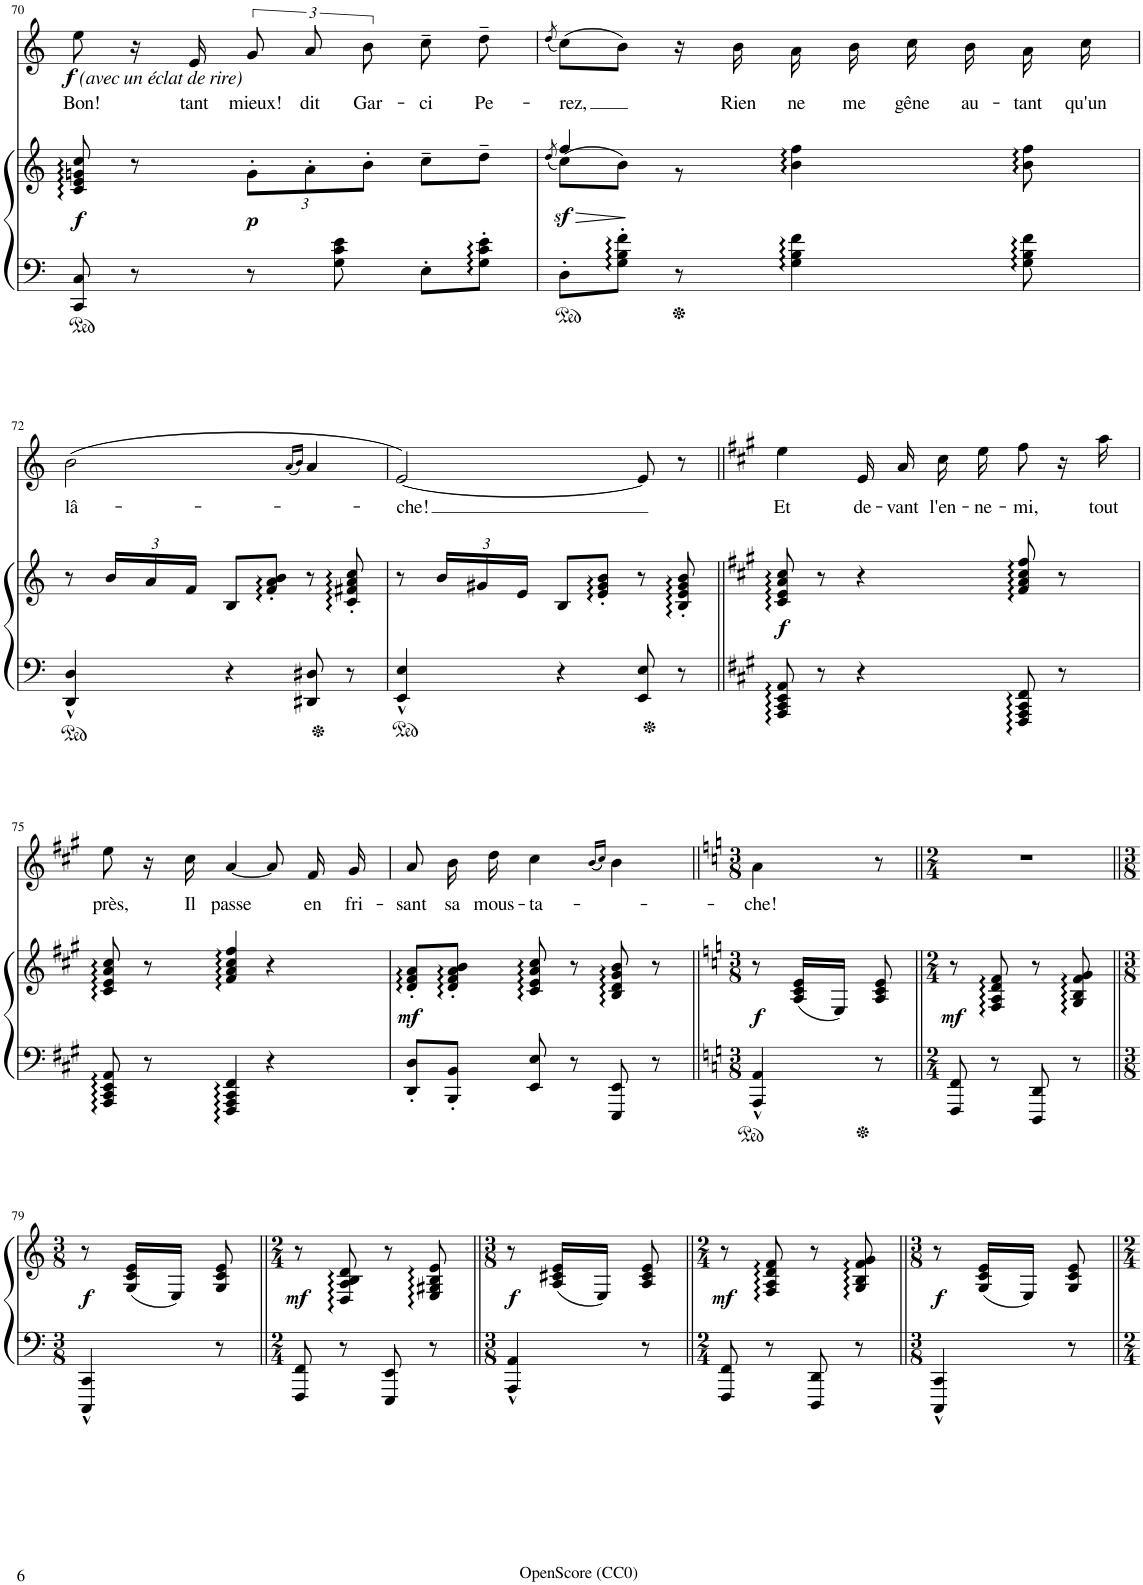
**kern	**kern	**dynam	**kern	**text	**dynam
*part2	*part2	*part2	*part1	*part1	*part1
*staff3	*staff2	*staff2/3	*staff1	*staff1	*staff1
*I"Piano	*	*	*I"Chant Voice	*	*
*I'Pno	*	*	*	*	*
!!LO:PB:g=z
*clefF4	*clefG2	*	*clefG2	*	*
*k[]	*k[]	*	*k[]	*	*
*M3/4	*M3/4	*	*M3/4	*	*
=70	=70	=70	=70	=70	=70
!	!	!	!LO:TX:b:i:t=(avec un éclat de rire)	!	!
!	!	!LO:DY:b	!	!LO:LY:b	!LO:DY:b
8CC/ 8C/	8c/ 8e/ 8gn/ 8cc/	f	8ee\	Bon!	f
8r	8r	.	16r	.	.
!	!	!	!	!LO:LY:b	!
.	.	.	16e/	tant	.
*	*Xbrackettup	*	*	*	*
!	!	!LO:DY:b	!	!LO:LY:b	!
8r	12g'\L	p	12g/	-mieux!	.
!	!	!	!	!LO:LY:b	!
.	12a'\	.	12a/	dit	.
8G\ 8c\ 8e\	.	.	.	.	.
!	!	!	!	!LO:LY:b	!
.	12b'\J	.	12b\	Gar-	.
!	!	!	!	!LO:LY:b	!
8E'\L	8cc~\L	.	8cc~\	-ci	.
!	!	!	!	!LO:LY:b	!
8G\' 8c\' 8e\'J	8dd~\J	.	8dd~\	Pe-	.
=71	=71	=71	=71	=71	=71
*	*^	*	*	*	*
.	.	(8qdd/	.	(8qdd/	.	.
!	!	!	!LO:HP:b	!	!LO:LY:b	!
!	!	!	!LO:DY:n=1:b	!	!	!
8D'\L	4ff/	(>8cc\L)	> sf	(8cc\L)	-rez,	.
8G\' 8B\' 8f\'J	.	8b\J)	]	8b\J)	.	.
8r	2ryy	8r	.	16r	.	.
!	!	!	!	!	!LO:LY:b	!
.	.	.	.	16b\	Rien	.
!	!	!	!	!	!LO:LY:b	!
4G\ 4B\ 4f\	.	4b\ 4ff\	.	16a\	ne	.
!	!	!	!	!	!LO:LY:b	!
.	.	.	.	16b\	me	.
!	!	!	!	!	!LO:LY:b	!
.	.	.	.	16cc\	gêne	.
!	!	!	!	!	!LO:LY:b	!
.	.	.	.	16b\	au-	.
!	!	!	!	!	!LO:LY:b	!
8G\ 8B\ 8f\	.	8b\ 8ff\	.	16a\	-tant	.
!	!	!	!	!	!LO:LY:b	!
.	.	.	.	16cc\	qu'un	.
*	*v	*v	*	*	*	*
!!LO:LB:g=z
=72	=72	=72	=72	=72	=72
!	!	!	!	!LO:LY:b	!
4DD/^^ 4D/^^	8r	.	(2b\	lâ-	.
.	24b/LL	.	.	.	.
.	24a/	.	.	.	.
.	24f/JJ	.	.	.	.
4r	8B/L	.	.	.	.
.	8f/' 8a/' 8b/'J	.	.	.	.
.	.	.	(16qa/LL	.	.
.	.	.	16qb/JJ)	.	.
8DD#X/ 8D#X/	8r	.	4a/	.	.
8r	8c/' 8f#X/' 8a/' 8cc/'	.	.	.	.
=73	=73	=73	=73	=73	=73
!	!	!	!	!LO:LY:b	!
4EE/^^ 4E/^^	8r	.	[2e/)	-che!	.
.	24b/LL	.	.	.	.
.	24g#X/	.	.	.	.
.	24e/JJ	.	.	.	.
4r	8B/L	.	.	.	.
.	8e/' 8g#/' 8b/'J	.	.	.	.
8EE/ 8E/	8r	.	8e/]	.	.
8r	8B/' 8e/' 8g#/' 8b/'	.	8r	.	.
=74||	=74||	=74||	=74||	=74||	=74||
*k[f#c#g#]	*k[f#c#g#]	*	*k[f#c#g#]	*	*
!	!	!LO:DY:b	!	!LO:LY:b	!
8AAA/ 8CC#/ 8EE/ 8AA/	8c#/ 8e/ 8a/ 8cc#/	f	4ee\	Et	.
8r	8r	.	.	.	.
!	!	!	!	!LO:LY:b	!
4r	4r	.	16e/	de-	.
!	!	!	!	!LO:LY:b	!
.	.	.	16a/	-vant	.
!	!	!	!	!LO:LY:b	!
.	.	.	16cc#\	l'en-	.
!	!	!	!	!LO:LY:b	!
.	.	.	16ee\	-ne-	.
!	!	!	!	!LO:LY:b	!
8FFF#/ 8AAA/ 8CC#/ 8FF#/	8f#/ 8a/ 8cc#/ 8ff#/	.	8ff#\	-mi,	.
8r	8r	.	16r	.	.
!	!	!	!	!LO:LY:b	!
.	.	.	16aa\	tout	.
!!LO:LB:g=z
=75	=75	=75	=75	=75	=75
!	!	!	!	!LO:LY:b	!
8AAA/ 8CC#/ 8EE/ 8AA/	8c#/ 8e/ 8a/ 8cc#/	.	8ee\	près,	.
8r	8r	.	16r	.	.
!	!	!	!	!LO:LY:b	!
.	.	.	16cc#\	Il	.
!	!	!	!	!LO:LY:b	!
4FFF#/ 4AAA/ 4CC#/ 4FF#/	4f#/ 4a/ 4cc#/ 4ff#/	.	[4a/	passe	.
4r	4r	.	8a/]	.	.
!	!	!	!	!LO:LY:b	!
.	.	.	16f#/	en	.
!	!	!	!	!LO:LY:b	!
.	.	.	16g#/	fri-	.
=76	=76	=76	=76	=76	=76
!	!	!LO:DY:b	!	!LO:LY:b	!
8DD/' 8D/'L	8d/' 8f#/' 8a/'L	mf	8a/	-sant	.
!	!	!	!	!LO:LY:b	!
8BBB/' 8BB/'J	8d/' 8f#/' 8a/' 8b/'J	.	16b\	sa	.
!	!	!	!	!LO:LY:b	!
.	.	.	16dd\	mous-	.
!	!	!	!	!LO:LY:b	!
8EE/ 8E/	8c#/ 8e/ 8a/ 8cc#/	.	4cc#\	-ta-	.
8r	8r	.	.	.	.
.	.	.	(16qb/LL	.	.
.	.	.	16qcc#/JJ)	.	.
8EEE/ 8EE/	8B/ 8d/ 8g#/ 8b/	.	4b\	.	.
8r	8r	.	.	.	.
=77||	=77||	=77||	=77||	=77||	=77||
*k[]	*k[]	*	*k[]	*	*
*M3/8	*M3/8	*	*M3/8	*	*
!	!	!LO:DY:b	!	!LO:LY:b	!
4AAA/^^ 4AA/^^	8r	f	4a\	-che!	.
.	(16A/ 16c/ 16e/LL	.	.	.	.
.	16E/JJ)	.	.	.	.
8r	8A/ 8c/ 8e/	.	8r	.	.
=78||	=78||	=78||	=78||	=78||	=78||
*M2/4	*M2/4	*	*M2/4	*	*
!	!	!LO:DY:b	!	!	!
8FFF/ 8FF/	8r	mf	2r	.	.
8r	8F/ 8A/ 8d/ 8f/	.	.	.	.
8DDD/ 8DD/	8r	.	.	.	.
8r	8G/ 8B/ 8f/ 8g/	.	.	.	.
!!LO:LB:g=z
=79||	=79||	=79||	=79||	=79||	=79||
*M3/8	*M3/8	*	*M3/8	*	*
!	!	!LO:DY:b	!	!	!
4CCC/^^ 4CC/^^	8r	f	4.r	.	.
.	(16G/ 16c/ 16e/LL	.	.	.	.
.	16E/JJ)	.	.	.	.
8r	8G/ 8c/ 8e/	.	.	.	.
=80||	=80||	=80||	=80||	=80||	=80||
*M2/4	*M2/4	*	*M2/4	*	*
!	!	!LO:DY:b	!	!	!
8FFF/ 8FF/	8r	mf	2r	.	.
8r	8D/ 8A/ 8B/ 8d/	.	.	.	.
8EEE/ 8EE/	8r	.	.	.	.
8r	8E/ 8G#X/ 8B/ 8e/	.	.	.	.
=81||	=81||	=81||	=81||	=81||	=81||
*M3/8	*M3/8	*	*M3/8	*	*
!	!	!LO:DY:b	!	!	!
4AAA/^^ 4AA/^^	8r	f	4.r	.	.
.	(16A/ 16c#X/ 16e/LL	.	.	.	.
.	16E/JJ)	.	.	.	.
8r	8A/ 8c#/ 8e/	.	.	.	.
=82||	=82||	=82||	=82||	=82||	=82||
*M2/4	*M2/4	*	*M2/4	*	*
!	!	!LO:DY:b	!	!	!
8FFF/ 8FF/	8r	mf	2r	.	.
8r	8F/ 8A/ 8d/ 8f/	.	.	.	.
8DDD/ 8DD/	8r	.	.	.	.
8r	8G/ 8B/ 8f/ 8g/	.	.	.	.
=83||	=83||	=83||	=83||	=83||	=83||
*M3/8	*M3/8	*	*M3/8	*	*
!	!	!LO:DY:b	!	!	!
4CCC/^^ 4CC/^^	8r	f	4.r	.	.
.	(16G/ 16c/ 16e/LL	.	.	.	.
.	16E/JJ)	.	.	.	.
8r	8G/ 8c/ 8e/	.	.	.	.
=||	=||	=||	=||	=||	=||
*-	*-	*-	*-	*-	*-
